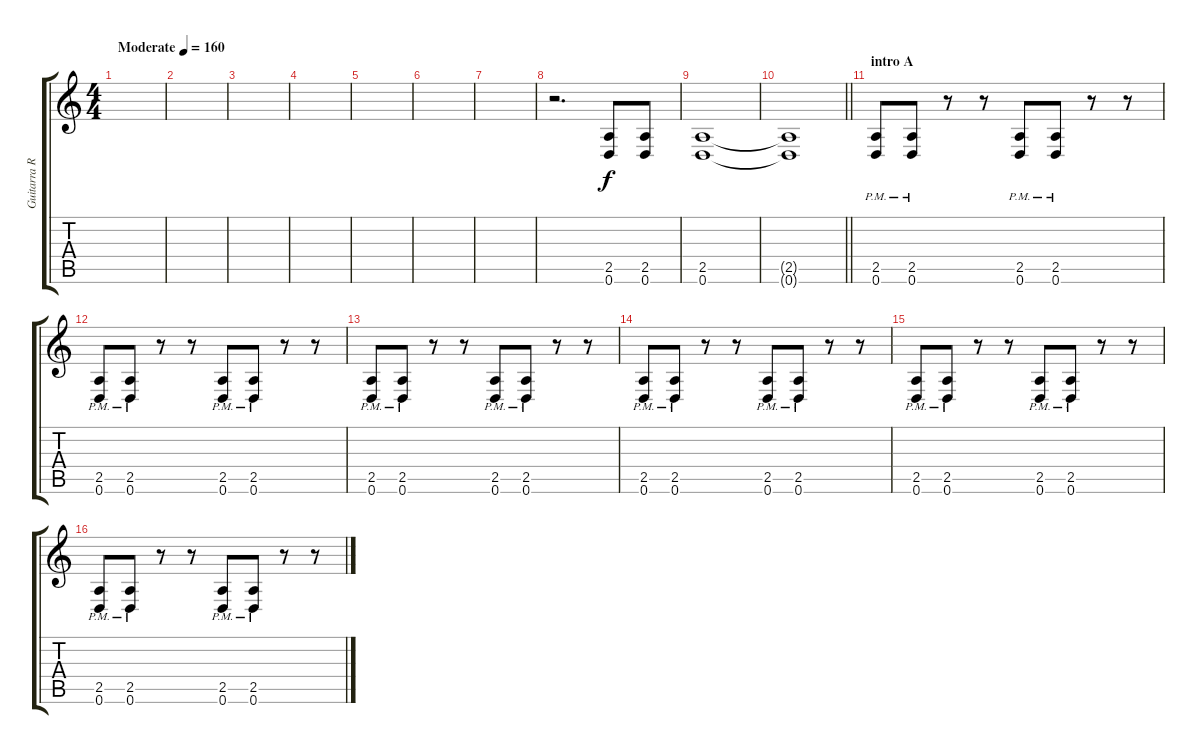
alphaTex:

\track ("Guitarra Ritmica" "Guitarra R") {instrument overdrivenguitar}
\staff {score tabs}
\tuning (D4 A3 F3 C3 G2 D2) {hide}
\ts (4 4)
\tempo (160 "Moderate")
\clef g2
\ks c
|
|
|
|
|
|
|
r.2{d} (2.5 0.6).8 (2.5 0.6).8 |
(2.5 0.6).1 |
\barLineRight lightlight
(2.5{t} 0.6{t}).1 |
\section ("" "intro A")
(2.5{pm} 0.6{pm}).8{volume 12 balance 8} (2.5{pm} 0.6{pm}).8 r.8 r.8 (2.5{pm} 0.6{pm}).8 (2.5{pm} 0.6{pm}).8 r.8 r.8 |
(2.5{pm} 0.6{pm}).8 (2.5{pm} 0.6{pm}).8 r.8 r.8 (2.5{pm} 0.6{pm}).8 (2.5{pm} 0.6{pm}).8 r.8 r.8 |
(2.5{pm} 0.6{pm}).8 (2.5{pm} 0.6{pm}).8 r.8 r.8 (2.5{pm} 0.6{pm}).8 (2.5{pm} 0.6{pm}).8 r.8 r.8 |
(2.5{pm} 0.6{pm}).8 (2.5{pm} 0.6{pm}).8 r.8 r.8 (2.5{pm} 0.6{pm}).8 (2.5{pm} 0.6{pm}).8 r.8 r.8 |
(2.5{pm} 0.6{pm}).8 (2.5{pm} 0.6{pm}).8 r.8 r.8 (2.5{pm} 0.6{pm}).8 (2.5{pm} 0.6{pm}).8 r.8 r.8 |
(2.5{pm} 0.6{pm}).8 (2.5{pm} 0.6{pm}).8 r.8 r.8 (2.5{pm} 0.6{pm}).8 (2.5{pm} 0.6{pm}).8 r.8 r.8
